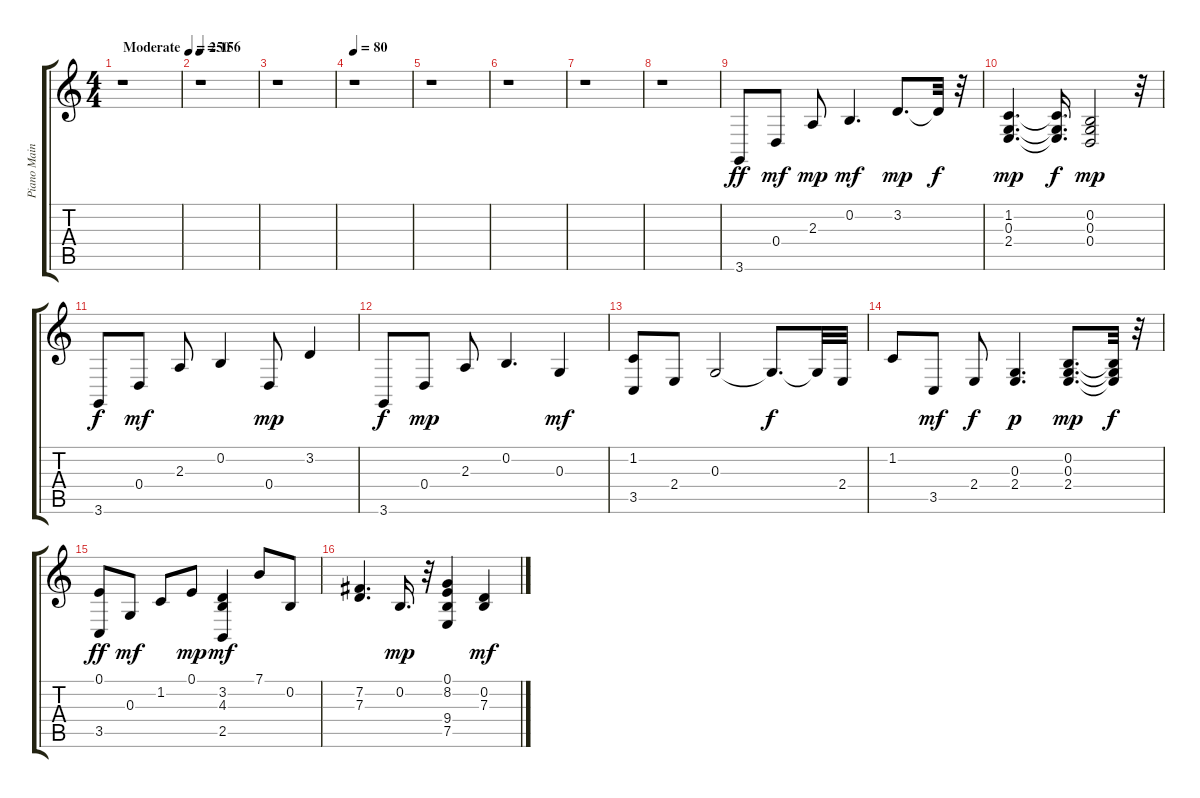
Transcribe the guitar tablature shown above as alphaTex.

\track ("Piano Main" "Piano Main") {instrument electricpiano1}
\staff {score tabs}
\tuning (E4 B3 G3 D3 A2 E2) {hide}
\ts (4 4)
\tempo (250 "Moderate")
\clef g2
\ks c
r.1{dy ff instrument electricpiano1} |
\tempo 156
r.1 |
r.1 |
\tempo 80
r.1 |
r.1 |
r.1 |
r.1 |
r.1 |
3.6.8 0.4.8{dy mf} 2.3.8{dy mp} 0.2.4{d dy mf} 3.2.8{d dy mp} 3.2{t}.32{dy f} r.32 |
(1.2 0.3 2.4).4{d dy mp} (1.2{t} 0.3{t} 2.4{t}).16{d dy f} (0.2 0.3 0.4).2{dy mp} r.32 |
3.6.8{dy f} 0.4.8{dy mf} 2.3.8 0.2.4 0.4.8{dy mp} 3.2.4 |
3.6.8{dy f} 0.4.8{dy mp} 2.3.8 0.2.4{d} 0.3.4{dy mf} |
(1.2 3.5).8 2.4.8 0.3.2 0.3{t}.8{d dy f} 0.3{t}.32 2.4.32 |
1.2.8 3.5.8{dy mf} 2.4.8{dy f} (0.3 2.4).4{d dy p} (0.2 0.3 2.4).8{d dy mp} (0.2{t} 0.3{t} 2.4{t}).32{dy f} r.32 |
(0.1 3.5).8{dy ff} 0.3.8{dy mf} 1.2.8 0.1.8{dy mp} (3.2 4.3 2.5).4{dy mf} 7.1.8 0.2.8 |
(7.2 7.3).4{d} 0.2.16{d dy mp} r.32 (0.1 8.2 9.4 7.5).4 (0.2 7.3).4{dy mf}
